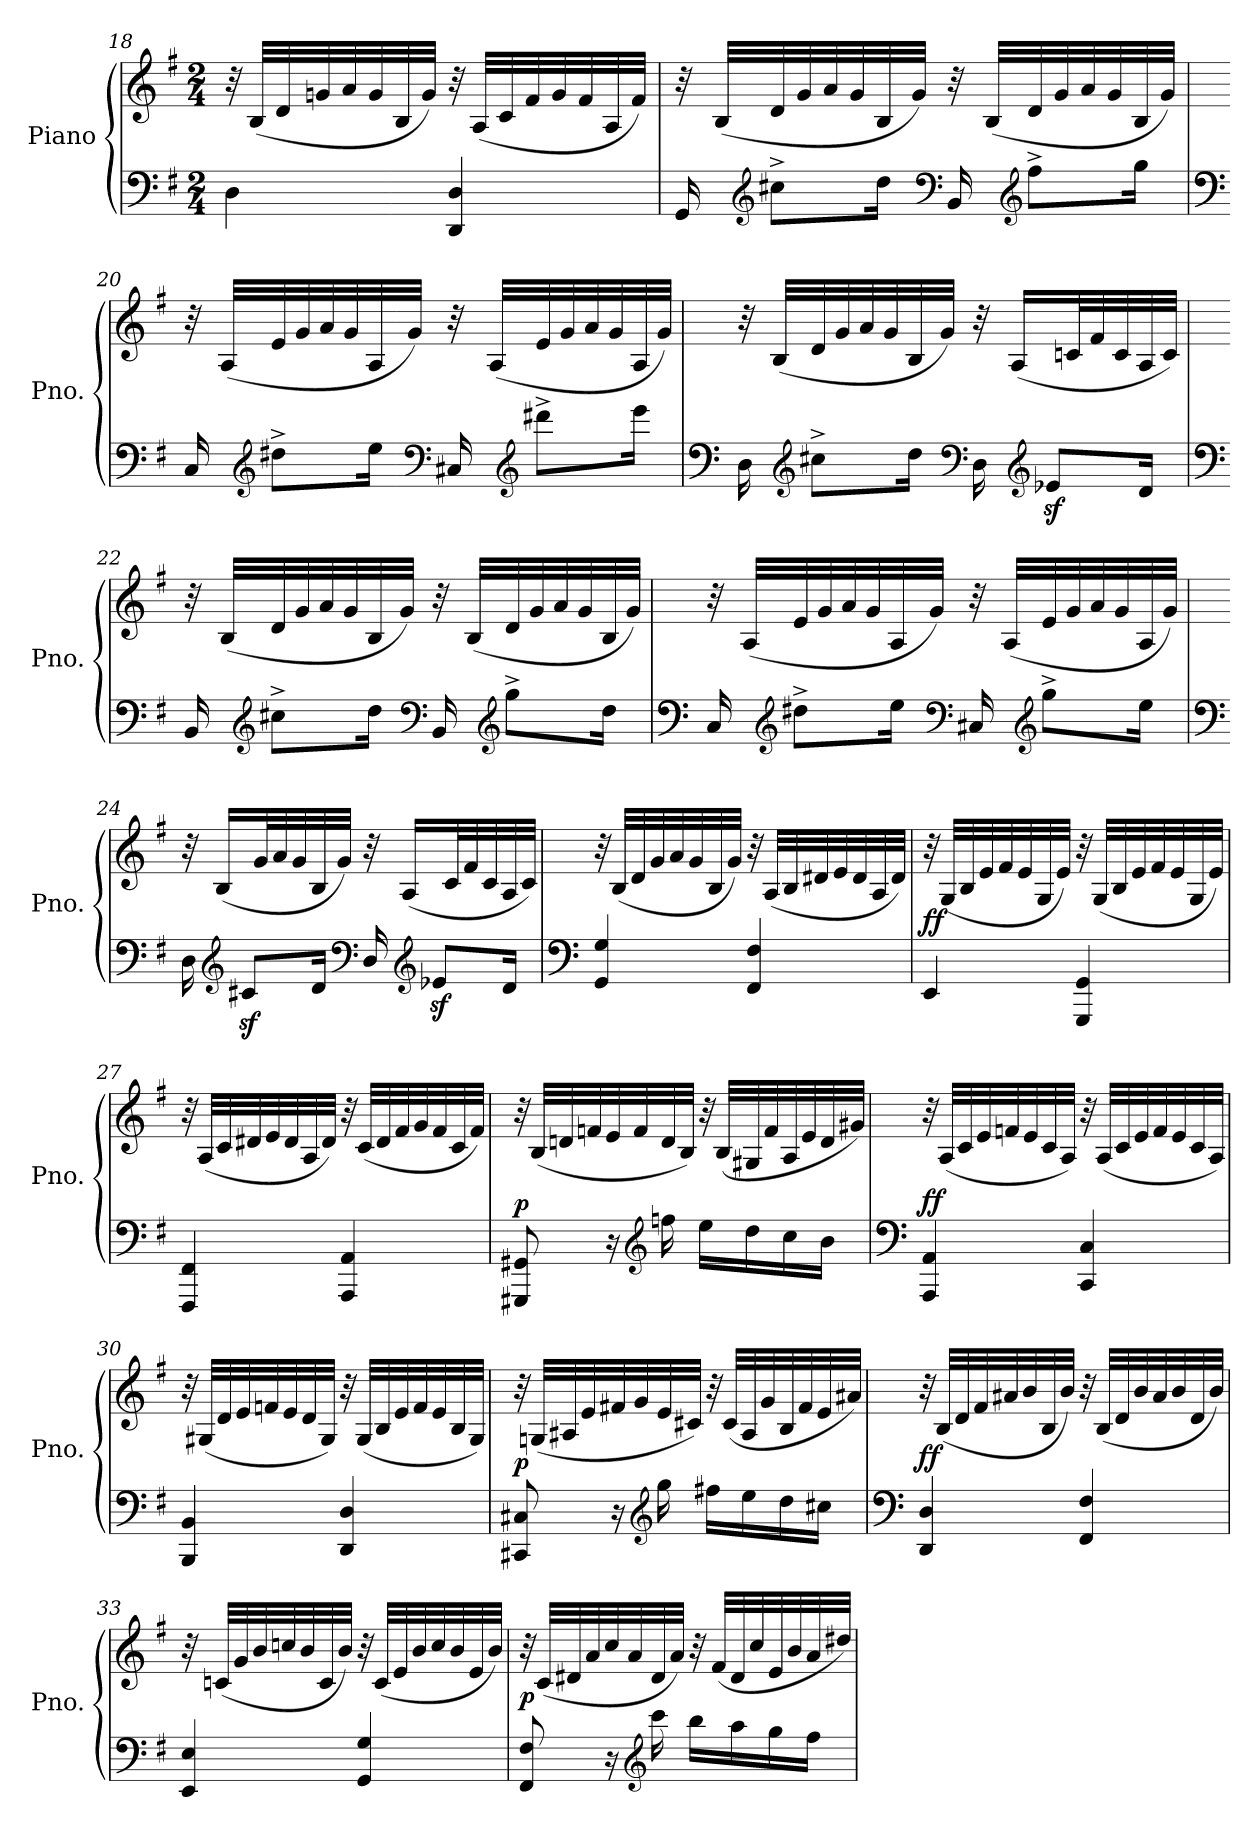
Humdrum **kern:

**kern	**kern	**dynam
*part1	*part1	*part1
*staff2	*staff1	*staff1/2
*I"Piano	*	*
*I'Pno.	*	*
!!LO:LB:g=z
*clefF4	*clefG2	*
*k[f#]	*k[f#]	*
*M2/4	*M2/4	*
=18	=18	=18
4D\	32r	.
.	(32B/LLL	.
.	32d/	.
.	32gn/	.
.	32a/	.
.	32g/	.
.	32B/	.
.	32g/JJJ)	.
4DD/ 4D/	32r	.
.	(32A/LLL	.
.	32c/	.
.	32f#/	.
.	32g/	.
.	32f#/	.
.	32A/	.
.	32f#/JJJ)	.
=19	=19	=19
16GG/	32r	.
.	(32B/LLL	.
*clefG2	*	*
8cc#X^\L	32d/	.
.	32g/	.
.	32a/	.
.	32g/	.
16dd\Jk	32B/	.
.	32g/JJJ)	.
*clefF4	*	*
16BB/	32r	.
.	(32B/LLL	.
*clefG2	*	*
8ff#^\L	32d/	.
.	32g/	.
.	32a/	.
.	32g/	.
16gg\Jk	32B/	.
.	32g/JJJ)	.
!!LO:LB:g=z
=20	=20	=20
*clefF4	*	*
16C/	32r	.
.	(32A/LLL	.
*clefG2	*	*
8dd#X^\L	32e/	.
.	32g/	.
.	32a/	.
.	32g/	.
16ee\Jk	32A/	.
.	32g/JJJ)	.
*clefF4	*	*
16C#X/	32r	.
.	(32A/LLL	.
*clefG2	*	*
8ddd#X^\L	32e/	.
.	32g/	.
.	32a/	.
.	32g/	.
16eee\Jk	32A/	.
.	32g/JJJ)	.
=21	=21	=21
*clefF4	*	*
16D\	32r	.
.	(32B/LLL	.
*clefG2	*	*
8cc#X^\L	32d/	.
.	32g/	.
.	32a/	.
.	32g/	.
16dd\Jk	32B/	.
.	32g/JJJ)	.
*clefF4	*	*
16D\	32r	.
.	(16A/LL	.
*clefG2	*	*
8e-Xz</L	.	.
.	32cn/L	.
.	32f#/	.
.	32c/	.
16d/Jk	32A/	.
.	32c/JJJ)	.
!!LO:LB:g=z
=22	=22	=22
*clefF4	*	*
16BB/	32r	.
.	(32B/LLL	.
*clefG2	*	*
8cc#X^\L	32d/	.
.	32g/	.
.	32a/	.
.	32g/	.
16dd\Jk	32B/	.
.	32g/JJJ)	.
*clefF4	*	*
16BB/	32r	.
.	(32B/LLL	.
*clefG2	*	*
8gg^\L	32d/	.
.	32g/	.
.	32a/	.
.	32g/	.
16dd\Jk	32B/	.
.	32g/JJJ)	.
=23	=23	=23
*clefF4	*	*
16C/	32r	.
.	(32A/LLL	.
*clefG2	*	*
8dd#X^\L	32e/	.
.	32g/	.
.	32a/	.
.	32g/	.
16ee\Jk	32A/	.
.	32g/JJJ)	.
*clefF4	*	*
16C#X/	32r	.
.	(32A/LLL	.
*clefG2	*	*
8gg^\L	32e/	.
.	32g/	.
.	32a/	.
.	32g/	.
16ee\Jk	32A/	.
.	32g/JJJ)	.
!!LO:LB:g=z
=24	=24	=24
*clefF4	*	*
16D\	32r	.
.	(16B/LL	.
*clefG2	*	*
8c#Xz</L	.	.
.	32g/L	.
.	32a/	.
.	32g/	.
16d/Jk	32B/	.
.	32g/JJJ)	.
*clefF4	*	*
16D/	32r	.
.	(16A/LL	.
*clefG2	*	*
8e-Xz</L	.	.
.	32c/L	.
.	32f#/	.
.	32c/	.
16d/Jk	32A/	.
.	32c/JJJ)	.
=25	=25	=25
*clefF4	*	*
4GG/ 4G/	32r	.
.	(32B/LLL	.
.	32d/	.
.	32g/	.
.	32a/	.
.	32g/	.
.	32B/	.
.	32g/JJJ)	.
4FF#/ 4F#/	32r	.
.	(32A/LLL	.
.	32B/	.
.	32d#X/	.
.	32e/	.
.	32d#/	.
.	32A/	.
.	32d#/JJJ)	.
!!LO:LB:g=z
=26	=26	=26
!	!	!LO:DY:a=2
4EE/	32r	ff
.	(32G/LLL	.
.	32B/	.
.	32e/	.
.	32f#/	.
.	32e/	.
.	32G/	.
.	32e/JJJ)	.
4GGG/ 4GG/	32r	.
.	(32G/LLL	.
.	32B/	.
.	32e/	.
.	32f#/	.
.	32e/	.
.	32G/	.
.	32e/JJJ)	.
=27	=27	=27
4FFF#/ 4FF#/	32r	.
.	(32A/LLL	.
.	32c/	.
.	32d#X/	.
.	32e/	.
.	32d#/	.
.	32A/	.
.	32d#/JJJ)	.
4AAA/ 4AA/	32r	.
.	(32c/LLL	.
.	32d#/	.
.	32f#/	.
.	32g/	.
.	32f#/	.
.	32c/	.
.	32f#/JJJ)	.
!!LO:PB:g=z
=28	=28	=28
!	!	!LO:DY:a=2
8GGG#X/ 8GG#X/	32r	p
.	(32B/LLL	.
.	32dn/	.
.	32fn/	.
16r	32e/	.
.	32f/	.
*clefG2	*	*
16ffn\	32d/	.
.	32B/JJJ)	.
16ee\LL	32r	.
.	(32B/LLL	.
16dd\	32G#X/	.
.	32f/	.
16cc\	32A/	.
.	32e/	.
16b\JJ	32d/	.
.	32g#X/JJJ)	.
=29	=29	=29
*clefF4	*	*
!	!	!LO:DY:a=2
4AAA/ 4AA/	32r	ff
.	(32A/LLL	.
.	32c/	.
.	32e/	.
.	32fn/	.
.	32e/	.
.	32c/	.
.	32A/JJJ)	.
4CC/ 4C/	32r	.
.	(32A/LLL	.
.	32c/	.
.	32e/	.
.	32f/	.
.	32e/	.
.	32c/	.
.	32A/JJJ)	.
!!LO:LB:g=z
=30	=30	=30
4BBB/ 4BB/	32r	.
.	(32G#X/LLL	.
.	32d/	.
.	32e/	.
.	32fn/	.
.	32e/	.
.	32d/	.
.	32G#/JJJ)	.
4DD/ 4D/	32r	.
.	(32G#/LLL	.
.	32B/	.
.	32e/	.
.	32f/	.
.	32e/	.
.	32B/	.
.	32G#/JJJ)	.
=31	=31	=31
!	!	!LO:DY:a=2
8CC#X/ 8C#X/	32r	p
.	(32Gn/LLL	.
.	32A#X/	.
.	32e/	.
16r	32f#X/	.
.	32g/	.
*clefG2	*	*
16gg\	32e/	.
.	32c#X/JJJ)	.
16ff#X\LL	32r	.
.	(32c#/LLL	.
16ee\	32A#/	.
.	32g/	.
16dd\	32B/	.
.	32f#/	.
16cc#X\JJ	32e/	.
.	32a#X/JJJ)	.
!!LO:LB:g=z
=32	=32	=32
*clefF4	*	*
!	!	!LO:DY:b
4DD/ 4D/	32r	ff
.	(32B/LLL	.
.	32d/	.
.	32f#/	.
.	32a#X/	.
.	32b/	.
.	32B/	.
.	32b/JJJ)	.
4FF#/ 4F#/	32r	.
.	(32B/LLL	.
.	32d/	.
.	32b/	.
.	32a#/	.
.	32b/	.
.	32d/	.
.	32b/JJJ)	.
=33	=33	=33
4EE/ 4E/	32r	.
.	(32cn/LLL	.
.	32g/	.
.	32b/	.
.	32ccn/	.
.	32b/	.
.	32c/	.
.	32b/JJJ)	.
4GG/ 4G/	32r	.
.	(32c/LLL	.
.	32e/	.
.	32b/	.
.	32cc/	.
.	32b/	.
.	32e/	.
.	32b/JJJ)	.
!!LO:LB:g=z
=34	=34	=34
!	!	!LO:DY:b
8FF#/ 8F#/	32r	p
.	(32c/LLL	.
.	32d#X/	.
.	32a/	.
16r	32cc/	.
.	32a/	.
*clefG2	*	*
16ccc\	32d#/	.
.	32a/JJJ)	.
16bb\LL	32r	.
.	(32f#/LLL	.
16aa\	32d#/	.
.	32cc/	.
16gg\	32e/	.
.	32b/	.
16ff#\JJ	32a/	.
.	32dd#X/JJJ)	.
=	=	=
*-	*-	*-
